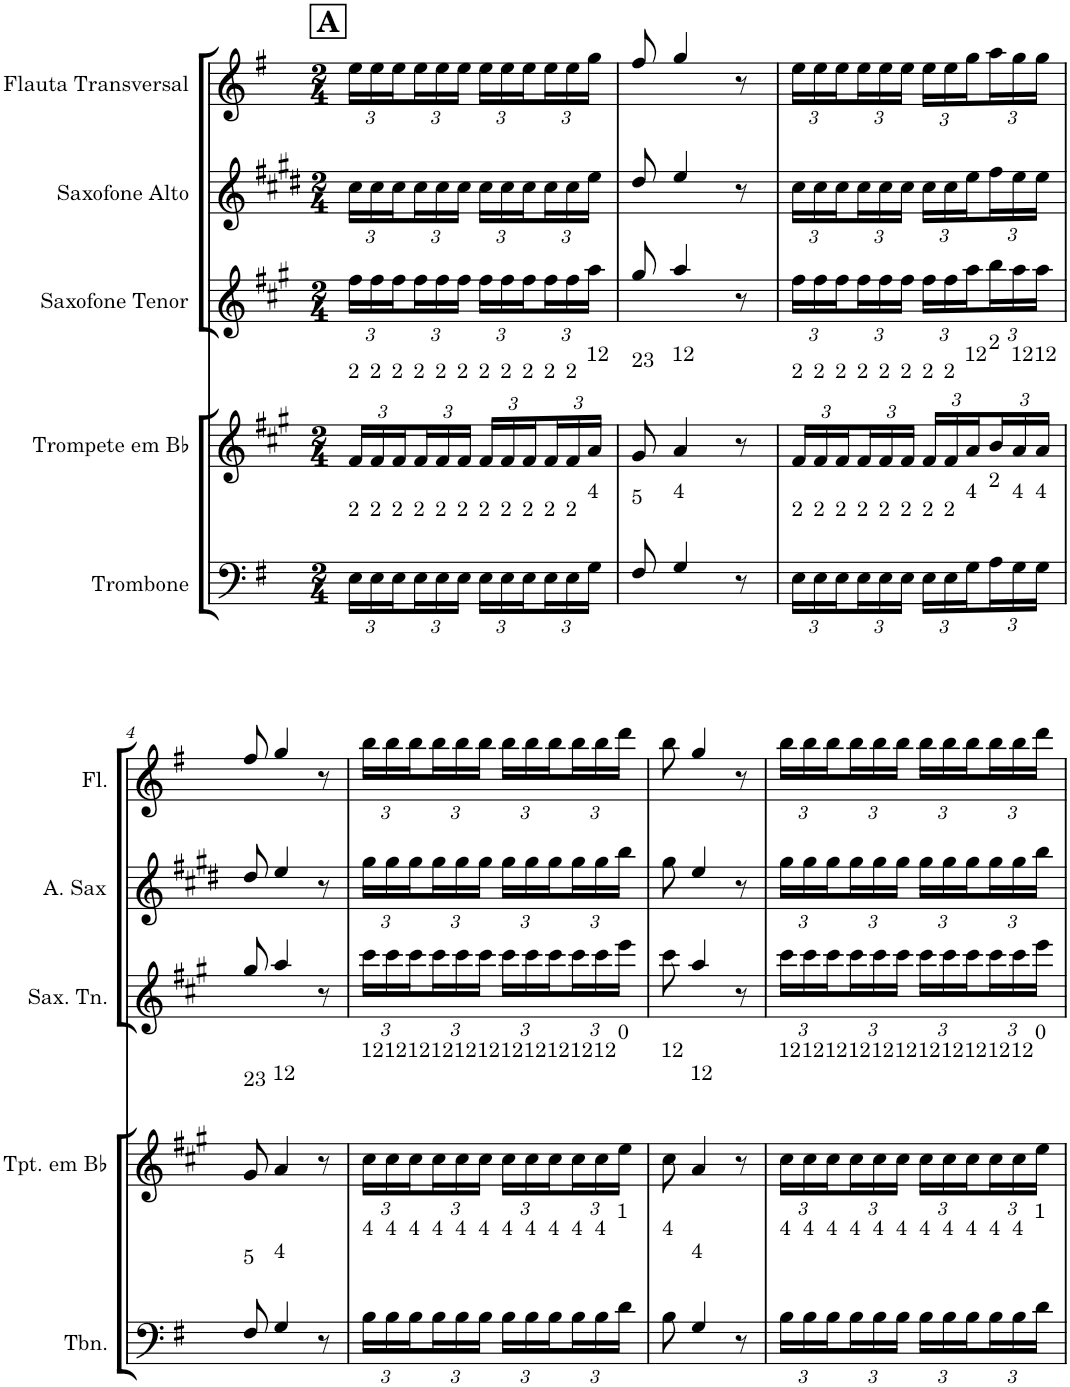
**kern	**kern	**kern	**kern	**kern
*part5	*part4	*part3	*part2	*part1
*staff5	*staff4	*staff3	*staff2	*staff1
*I"Trombone	*I"Trompete em Bb	*I"Saxofone Tenor	*I"Saxofone Alto	*I"Flauta Transversal
*I'Tbn.	*I'Tpt. em Bb	*I'Sax. Tn.	*	*I'Fl.
*clefF4	*clefG2	*clefG2	*clefG2	*clefG2
*	*Trd1c2	*Trd8c14	*Trd5c9	*
*k[f#]	*k[f#c#g#]	*k[f#c#g#]	*k[f#c#g#d#]	*k[f#]
*M2/4	*M2/4	*M2/4	*M2/4	*M2/4
*Xbrackettup	*Xbrackettup	*Xbrackettup	*Xbrackettup	*Xbrackettup
!!LO:REH:place=s1:a:B:cj:fs=14:t=A
=1	=1	=1	=1	=1
!	!LO:TX:a:t=2	!	!	!
!LO:TX:a:t=2	!	!	!	!
24E\LL	24f#/LL	24ff#\LL	24cc#\LL	24ee\LL
!	!LO:TX:a:t=2	!	!	!
!LO:TX:a:t=2	!	!	!	!
24E\	24f#/	24ff#\	24cc#\	24ee\
!	!LO:TX:a:t=2	!	!	!
!LO:TX:a:t=2	!	!	!	!
24E\	24f#/	24ff#\	24cc#\	24ee\
!	!LO:TX:a:t=2	!	!	!
!LO:TX:a:t=2	!	!	!	!
24E\	24f#/	24ff#\	24cc#\	24ee\
!	!LO:TX:a:t=2	!	!	!
!LO:TX:a:t=2	!	!	!	!
24E\	24f#/	24ff#\	24cc#\	24ee\
!	!LO:TX:a:t=2	!	!	!
!LO:TX:a:t=2	!	!	!	!
24E\JJ	24f#/JJ	24ff#\JJ	24cc#\JJ	24ee\JJ
!	!LO:TX:a:t=2	!	!	!
!LO:TX:a:t=2	!	!	!	!
24E\LL	24f#/LL	24ff#\LL	24cc#\LL	24ee\LL
!	!LO:TX:a:t=2	!	!	!
!LO:TX:a:t=2	!	!	!	!
24E\	24f#/	24ff#\	24cc#\	24ee\
!	!LO:TX:a:t=2	!	!	!
!LO:TX:a:t=2	!	!	!	!
24E\	24f#/	24ff#\	24cc#\	24ee\
!	!LO:TX:a:t=2	!	!	!
!LO:TX:a:t=2	!	!	!	!
24E\	24f#/	24ff#\	24cc#\	24ee\
!	!LO:TX:a:t=2	!	!	!
!LO:TX:a:t=2	!	!	!	!
24E\	24f#/	24ff#\	24cc#\	24ee\
!	!LO:TX:a:t=12	!	!	!
!LO:TX:a:t=4	!	!	!	!
24G\JJ	24a/JJ	24aa\JJ	24ee\JJ	24gg\JJ
=2	=2	=2	=2	=2
!	!LO:TX:a:t=23	!	!	!
!LO:TX:a:t=5	!	!	!	!
8F#/	8g#/	8gg#/	8dd#/	8ff#/
!	!LO:TX:a:t=12	!	!	!
!LO:TX:a:t=4	!	!	!	!
4G/	4a/	4aa/	4ee/	4gg/
8r	8r	8r	8r	8r
=3	=3	=3	=3	=3
!	!LO:TX:a:t=2	!	!	!
!LO:TX:a:t=2	!	!	!	!
24E\LL	24f#/LL	24ff#\LL	24cc#\LL	24ee\LL
!	!LO:TX:a:t=2	!	!	!
!LO:TX:a:t=2	!	!	!	!
24E\	24f#/	24ff#\	24cc#\	24ee\
!	!LO:TX:a:t=2	!	!	!
!LO:TX:a:t=2	!	!	!	!
24E\	24f#/	24ff#\	24cc#\	24ee\
!	!LO:TX:a:t=2	!	!	!
!LO:TX:a:t=2	!	!	!	!
24E\	24f#/	24ff#\	24cc#\	24ee\
!	!LO:TX:a:t=2	!	!	!
!LO:TX:a:t=2	!	!	!	!
24E\	24f#/	24ff#\	24cc#\	24ee\
!	!LO:TX:a:t=2	!	!	!
!LO:TX:a:t=2	!	!	!	!
24E\JJ	24f#/JJ	24ff#\JJ	24cc#\JJ	24ee\JJ
!	!LO:TX:a:t=2	!	!	!
!LO:TX:a:t=2	!	!	!	!
24E\LL	24f#/LL	24ff#\LL	24cc#\LL	24ee\LL
!	!LO:TX:a:t=2	!	!	!
!LO:TX:a:t=2	!	!	!	!
24E\	24f#/	24ff#\	24cc#\	24ee\
!	!LO:TX:a:t=12	!	!	!
!LO:TX:a:t=4	!	!	!	!
24G\	24a/	24aa\	24ee\	24gg\
!	!LO:TX:a:t=2	!	!	!
!LO:TX:a:t=2	!	!	!	!
24A\	24b/	24bb\	24ff#\	24aa\
!	!LO:TX:a:t=12	!	!	!
!LO:TX:a:t=4	!	!	!	!
24G\	24a/	24aa\	24ee\	24gg\
!	!LO:TX:a:t=12	!	!	!
!LO:TX:a:t=4	!	!	!	!
24G\JJ	24a/JJ	24aa\JJ	24ee\JJ	24gg\JJ
!!LO:LB:g=z
=4	=4	=4	=4	=4
!	!LO:TX:a:t=23	!	!	!
!LO:TX:a:t=5	!	!	!	!
8F#/	8g#/	8gg#/	8dd#/	8ff#/
!	!LO:TX:a:t=12	!	!	!
!LO:TX:a:t=4	!	!	!	!
4G/	4a/	4aa/	4ee/	4gg/
8r	8r	8r	8r	8r
=5	=5	=5	=5	=5
!	!LO:TX:a:t=12	!	!	!
!LO:TX:a:t=4	!	!	!	!
24B\LL	24cc#\LL	24ccc#\LL	24gg#\LL	24bb\LL
!	!LO:TX:a:t=12	!	!	!
!LO:TX:a:t=4	!	!	!	!
24B\	24cc#\	24ccc#\	24gg#\	24bb\
!	!LO:TX:a:t=12	!	!	!
!LO:TX:a:t=4	!	!	!	!
24B\	24cc#\	24ccc#\	24gg#\	24bb\
!	!LO:TX:a:t=12	!	!	!
!LO:TX:a:t=4	!	!	!	!
24B\	24cc#\	24ccc#\	24gg#\	24bb\
!	!LO:TX:a:t=12	!	!	!
!LO:TX:a:t=4	!	!	!	!
24B\	24cc#\	24ccc#\	24gg#\	24bb\
!	!LO:TX:a:t=12	!	!	!
!LO:TX:a:t=4	!	!	!	!
24B\JJ	24cc#\JJ	24ccc#\JJ	24gg#\JJ	24bb\JJ
!	!LO:TX:a:t=12	!	!	!
!LO:TX:a:t=4	!	!	!	!
24B\LL	24cc#\LL	24ccc#\LL	24gg#\LL	24bb\LL
!	!LO:TX:a:t=12	!	!	!
!LO:TX:a:t=4	!	!	!	!
24B\	24cc#\	24ccc#\	24gg#\	24bb\
!	!LO:TX:a:t=12	!	!	!
!LO:TX:a:t=4	!	!	!	!
24B\	24cc#\	24ccc#\	24gg#\	24bb\
!	!LO:TX:a:t=12	!	!	!
!LO:TX:a:t=4	!	!	!	!
24B\	24cc#\	24ccc#\	24gg#\	24bb\
!	!LO:TX:a:t=12	!	!	!
!LO:TX:a:t=4	!	!	!	!
24B\	24cc#\	24ccc#\	24gg#\	24bb\
!	!LO:TX:a:t=0	!	!	!
!LO:TX:a:t=1	!	!	!	!
24d\JJ	24ee\JJ	24eee\JJ	24bb\JJ	24ddd\JJ
=6	=6	=6	=6	=6
!	!LO:TX:a:t=12	!	!	!
!LO:TX:a:t=4	!	!	!	!
8B\	8cc#\	8ccc#\	8gg#\	8bb\
!	!LO:TX:a:t=12	!	!	!
!LO:TX:a:t=4	!	!	!	!
4G/	4a/	4aa/	4ee/	4gg/
8r	8r	8r	8r	8r
=7	=7	=7	=7	=7
!	!LO:TX:a:t=12	!	!	!
!LO:TX:a:t=4	!	!	!	!
24B\LL	24cc#\LL	24ccc#\LL	24gg#\LL	24bb\LL
!	!LO:TX:a:t=12	!	!	!
!LO:TX:a:t=4	!	!	!	!
24B\	24cc#\	24ccc#\	24gg#\	24bb\
!	!LO:TX:a:t=12	!	!	!
!LO:TX:a:t=4	!	!	!	!
24B\	24cc#\	24ccc#\	24gg#\	24bb\
!	!LO:TX:a:t=12	!	!	!
!LO:TX:a:t=4	!	!	!	!
24B\	24cc#\	24ccc#\	24gg#\	24bb\
!	!LO:TX:a:t=12	!	!	!
!LO:TX:a:t=4	!	!	!	!
24B\	24cc#\	24ccc#\	24gg#\	24bb\
!	!LO:TX:a:t=12	!	!	!
!LO:TX:a:t=4	!	!	!	!
24B\JJ	24cc#\JJ	24ccc#\JJ	24gg#\JJ	24bb\JJ
!	!LO:TX:a:t=12	!	!	!
!LO:TX:a:t=4	!	!	!	!
24B\LL	24cc#\LL	24ccc#\LL	24gg#\LL	24bb\LL
!	!LO:TX:a:t=12	!	!	!
!LO:TX:a:t=4	!	!	!	!
24B\	24cc#\	24ccc#\	24gg#\	24bb\
!	!LO:TX:a:t=12	!	!	!
!LO:TX:a:t=4	!	!	!	!
24B\	24cc#\	24ccc#\	24gg#\	24bb\
!	!LO:TX:a:t=12	!	!	!
!LO:TX:a:t=4	!	!	!	!
24B\	24cc#\	24ccc#\	24gg#\	24bb\
!	!LO:TX:a:t=12	!	!	!
!LO:TX:a:t=4	!	!	!	!
24B\	24cc#\	24ccc#\	24gg#\	24bb\
!	!LO:TX:a:t=0	!	!	!
!LO:TX:a:t=1	!	!	!	!
24d\JJ	24ee\JJ	24eee\JJ	24bb\JJ	24ddd\JJ
=	=	=	=	=
*-	*-	*-	*-	*-
